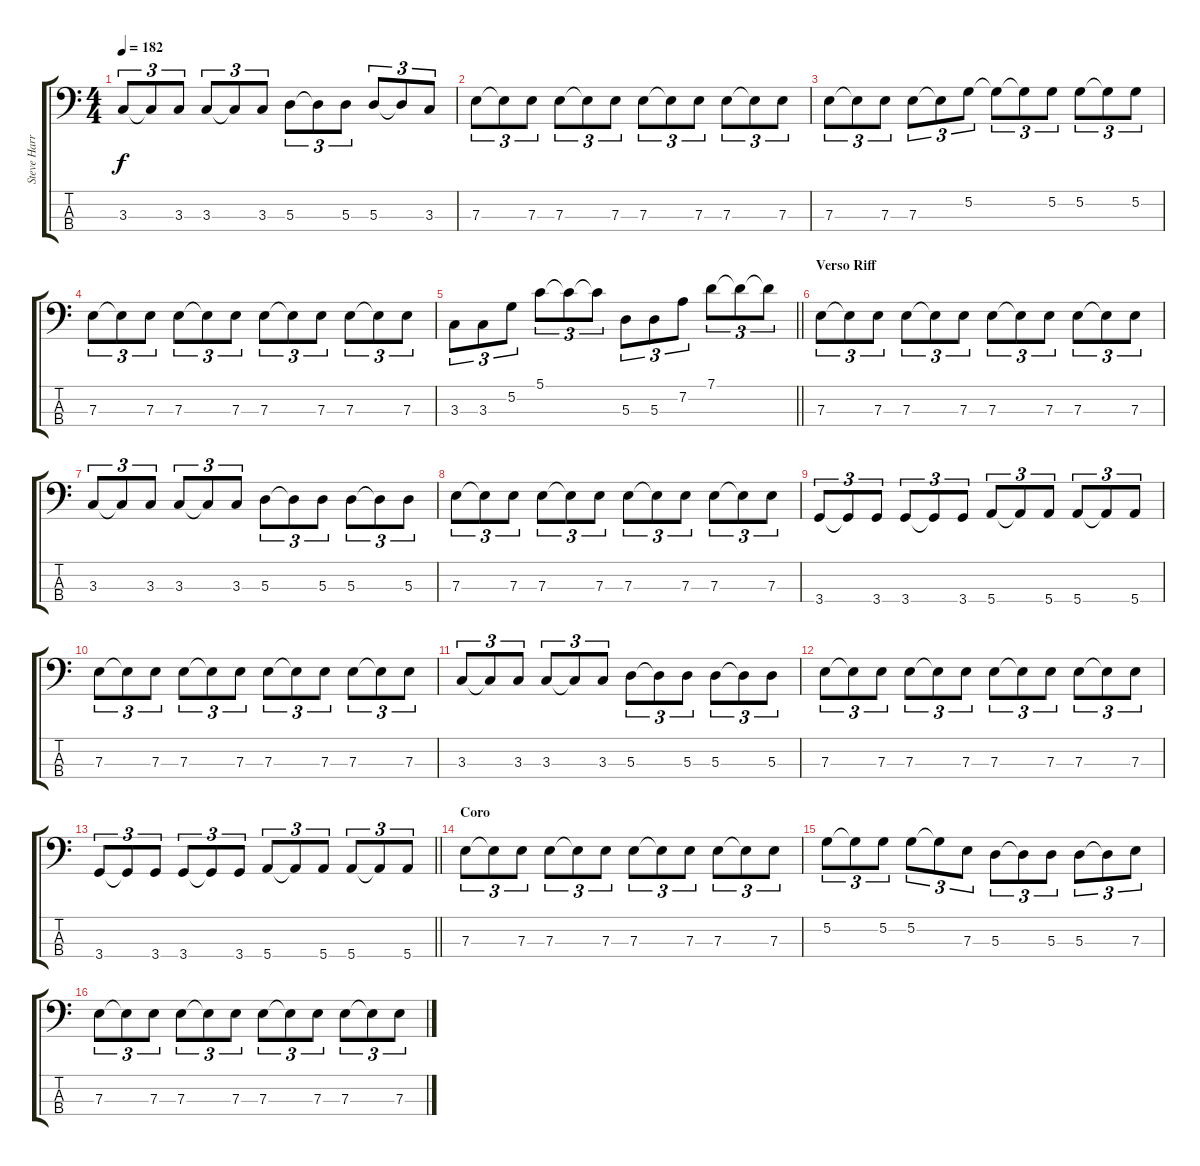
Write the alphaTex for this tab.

\track ("Steve Harris" "Steve Harr") {instrument electricbassfinger}
\staff {score tabs}
\tuning (G2 D2 A1 E1) {hide}
\ts (4 4)
\tempo 182
\clef f4
\ks c
3.3.8{tu (3 2) dy f} 3.3{t}.8{tu (3 2)} 3.3.8{tu (3 2)} 3.3.8{tu (3 2)} 3.3{t}.8{tu (3 2)} 3.3.8{tu (3 2)} 5.3.8{tu (3 2)} 5.3{t}.8{tu (3 2)} 5.3.8{tu (3 2)} 5.3.8{tu (3 2)} 5.3{t}.8{tu (3 2)} 3.3.8{tu (3 2)} |
7.3.8{tu (3 2)} 7.3{t}.8{tu (3 2)} 7.3.8{tu (3 2)} 7.3.8{tu (3 2)} 7.3{t}.8{tu (3 2)} 7.3.8{tu (3 2)} 7.3.8{tu (3 2)} 7.3{t}.8{tu (3 2)} 7.3.8{tu (3 2)} 7.3.8{tu (3 2)} 7.3{t}.8{tu (3 2)} 7.3.8{tu (3 2)} |
7.3.8{tu (3 2)} 7.3{t}.8{tu (3 2)} 7.3.8{tu (3 2)} 7.3.8{tu (3 2)} 7.3{t}.8{tu (3 2)} 5.2.8{tu (3 2)} 5.2{t}.8{tu (3 2)} 5.2{t}.8{tu (3 2)} 5.2.8{tu (3 2)} 5.2.8{tu (3 2)} 5.2{t}.8{tu (3 2)} 5.2.8{tu (3 2)} |
7.3.8{tu (3 2)} 7.3{t}.8{tu (3 2)} 7.3.8{tu (3 2)} 7.3.8{tu (3 2)} 7.3{t}.8{tu (3 2)} 7.3.8{tu (3 2)} 7.3.8{tu (3 2)} 7.3{t}.8{tu (3 2)} 7.3.8{tu (3 2)} 7.3.8{tu (3 2)} 7.3{t}.8{tu (3 2)} 7.3.8{tu (3 2)} |
\barLineRight lightlight
3.3.8{tu (3 2)} 3.3.8{tu (3 2)} 5.2.8{tu (3 2)} 5.1.8{tu (3 2)} 5.1{t}.8{tu (3 2)} 5.1{t}.8{tu (3 2)} 5.3.8{tu (3 2)} 5.3.8{tu (3 2)} 7.2.8{tu (3 2)} 7.1.8{tu (3 2)} 7.1{t}.8{tu (3 2)} 7.1{t}.8{tu (3 2)} |
\section ("" "Verso Riff")
7.3.8{tu (3 2)} 7.3{t}.8{tu (3 2)} 7.3.8{tu (3 2)} 7.3.8{tu (3 2)} 7.3{t}.8{tu (3 2)} 7.3.8{tu (3 2)} 7.3.8{tu (3 2)} 7.3{t}.8{tu (3 2)} 7.3.8{tu (3 2)} 7.3.8{tu (3 2)} 7.3{t}.8{tu (3 2)} 7.3.8{tu (3 2)} |
3.3.8{tu (3 2)} 3.3{t}.8{tu (3 2)} 3.3.8{tu (3 2)} 3.3.8{tu (3 2)} 3.3{t}.8{tu (3 2)} 3.3.8{tu (3 2)} 5.3.8{tu (3 2)} 5.3{t}.8{tu (3 2)} 5.3.8{tu (3 2)} 5.3.8{tu (3 2)} 5.3{t}.8{tu (3 2)} 5.3.8{tu (3 2)} |
7.3.8{tu (3 2)} 7.3{t}.8{tu (3 2)} 7.3.8{tu (3 2)} 7.3.8{tu (3 2)} 7.3{t}.8{tu (3 2)} 7.3.8{tu (3 2)} 7.3.8{tu (3 2)} 7.3{t}.8{tu (3 2)} 7.3.8{tu (3 2)} 7.3.8{tu (3 2)} 7.3{t}.8{tu (3 2)} 7.3.8{tu (3 2)} |
3.4.8{tu (3 2)} 3.4{t}.8{tu (3 2)} 3.4.8{tu (3 2)} 3.4.8{tu (3 2)} 3.4{t}.8{tu (3 2)} 3.4.8{tu (3 2)} 5.4.8{tu (3 2)} 5.4{t}.8{tu (3 2)} 5.4.8{tu (3 2)} 5.4.8{tu (3 2)} 5.4{t}.8{tu (3 2)} 5.4.8{tu (3 2)} |
7.3.8{tu (3 2)} 7.3{t}.8{tu (3 2)} 7.3.8{tu (3 2)} 7.3.8{tu (3 2)} 7.3{t}.8{tu (3 2)} 7.3.8{tu (3 2)} 7.3.8{tu (3 2)} 7.3{t}.8{tu (3 2)} 7.3.8{tu (3 2)} 7.3.8{tu (3 2)} 7.3{t}.8{tu (3 2)} 7.3.8{tu (3 2)} |
3.3.8{tu (3 2)} 3.3{t}.8{tu (3 2)} 3.3.8{tu (3 2)} 3.3.8{tu (3 2)} 3.3{t}.8{tu (3 2)} 3.3.8{tu (3 2)} 5.3.8{tu (3 2)} 5.3{t}.8{tu (3 2)} 5.3.8{tu (3 2)} 5.3.8{tu (3 2)} 5.3{t}.8{tu (3 2)} 5.3.8{tu (3 2)} |
7.3.8{tu (3 2)} 7.3{t}.8{tu (3 2)} 7.3.8{tu (3 2)} 7.3.8{tu (3 2)} 7.3{t}.8{tu (3 2)} 7.3.8{tu (3 2)} 7.3.8{tu (3 2)} 7.3{t}.8{tu (3 2)} 7.3.8{tu (3 2)} 7.3.8{tu (3 2)} 7.3{t}.8{tu (3 2)} 7.3.8{tu (3 2)} |
\barLineRight lightlight
3.4.8{tu (3 2)} 3.4{t}.8{tu (3 2)} 3.4.8{tu (3 2)} 3.4.8{tu (3 2)} 3.4{t}.8{tu (3 2)} 3.4.8{tu (3 2)} 5.4.8{tu (3 2)} 5.4{t}.8{tu (3 2)} 5.4.8{tu (3 2)} 5.4.8{tu (3 2)} 5.4{t}.8{tu (3 2)} 5.4.8{tu (3 2)} |
\section ("" "Coro")
7.3.8{tu (3 2)} 7.3{t}.8{tu (3 2)} 7.3.8{tu (3 2)} 7.3.8{tu (3 2)} 7.3{t}.8{tu (3 2)} 7.3.8{tu (3 2)} 7.3.8{tu (3 2)} 7.3{t}.8{tu (3 2)} 7.3.8{tu (3 2)} 7.3.8{tu (3 2)} 7.3{t}.8{tu (3 2)} 7.3.8{tu (3 2)} |
5.2.8{tu (3 2)} 5.2{t}.8{tu (3 2)} 5.2.8{tu (3 2)} 5.2.8{tu (3 2)} 5.2{t}.8{tu (3 2)} 7.3.8{tu (3 2)} 5.3.8{tu (3 2)} 5.3{t}.8{tu (3 2)} 5.3.8{tu (3 2)} 5.3.8{tu (3 2)} 5.3{t}.8{tu (3 2)} 7.3.8{tu (3 2)} |
7.3.8{tu (3 2)} 7.3{t}.8{tu (3 2)} 7.3.8{tu (3 2)} 7.3.8{tu (3 2)} 7.3{t}.8{tu (3 2)} 7.3.8{tu (3 2)} 7.3.8{tu (3 2)} 7.3{t}.8{tu (3 2)} 7.3.8{tu (3 2)} 7.3.8{tu (3 2)} 7.3{t}.8{tu (3 2)} 7.3.8{tu (3 2)}
